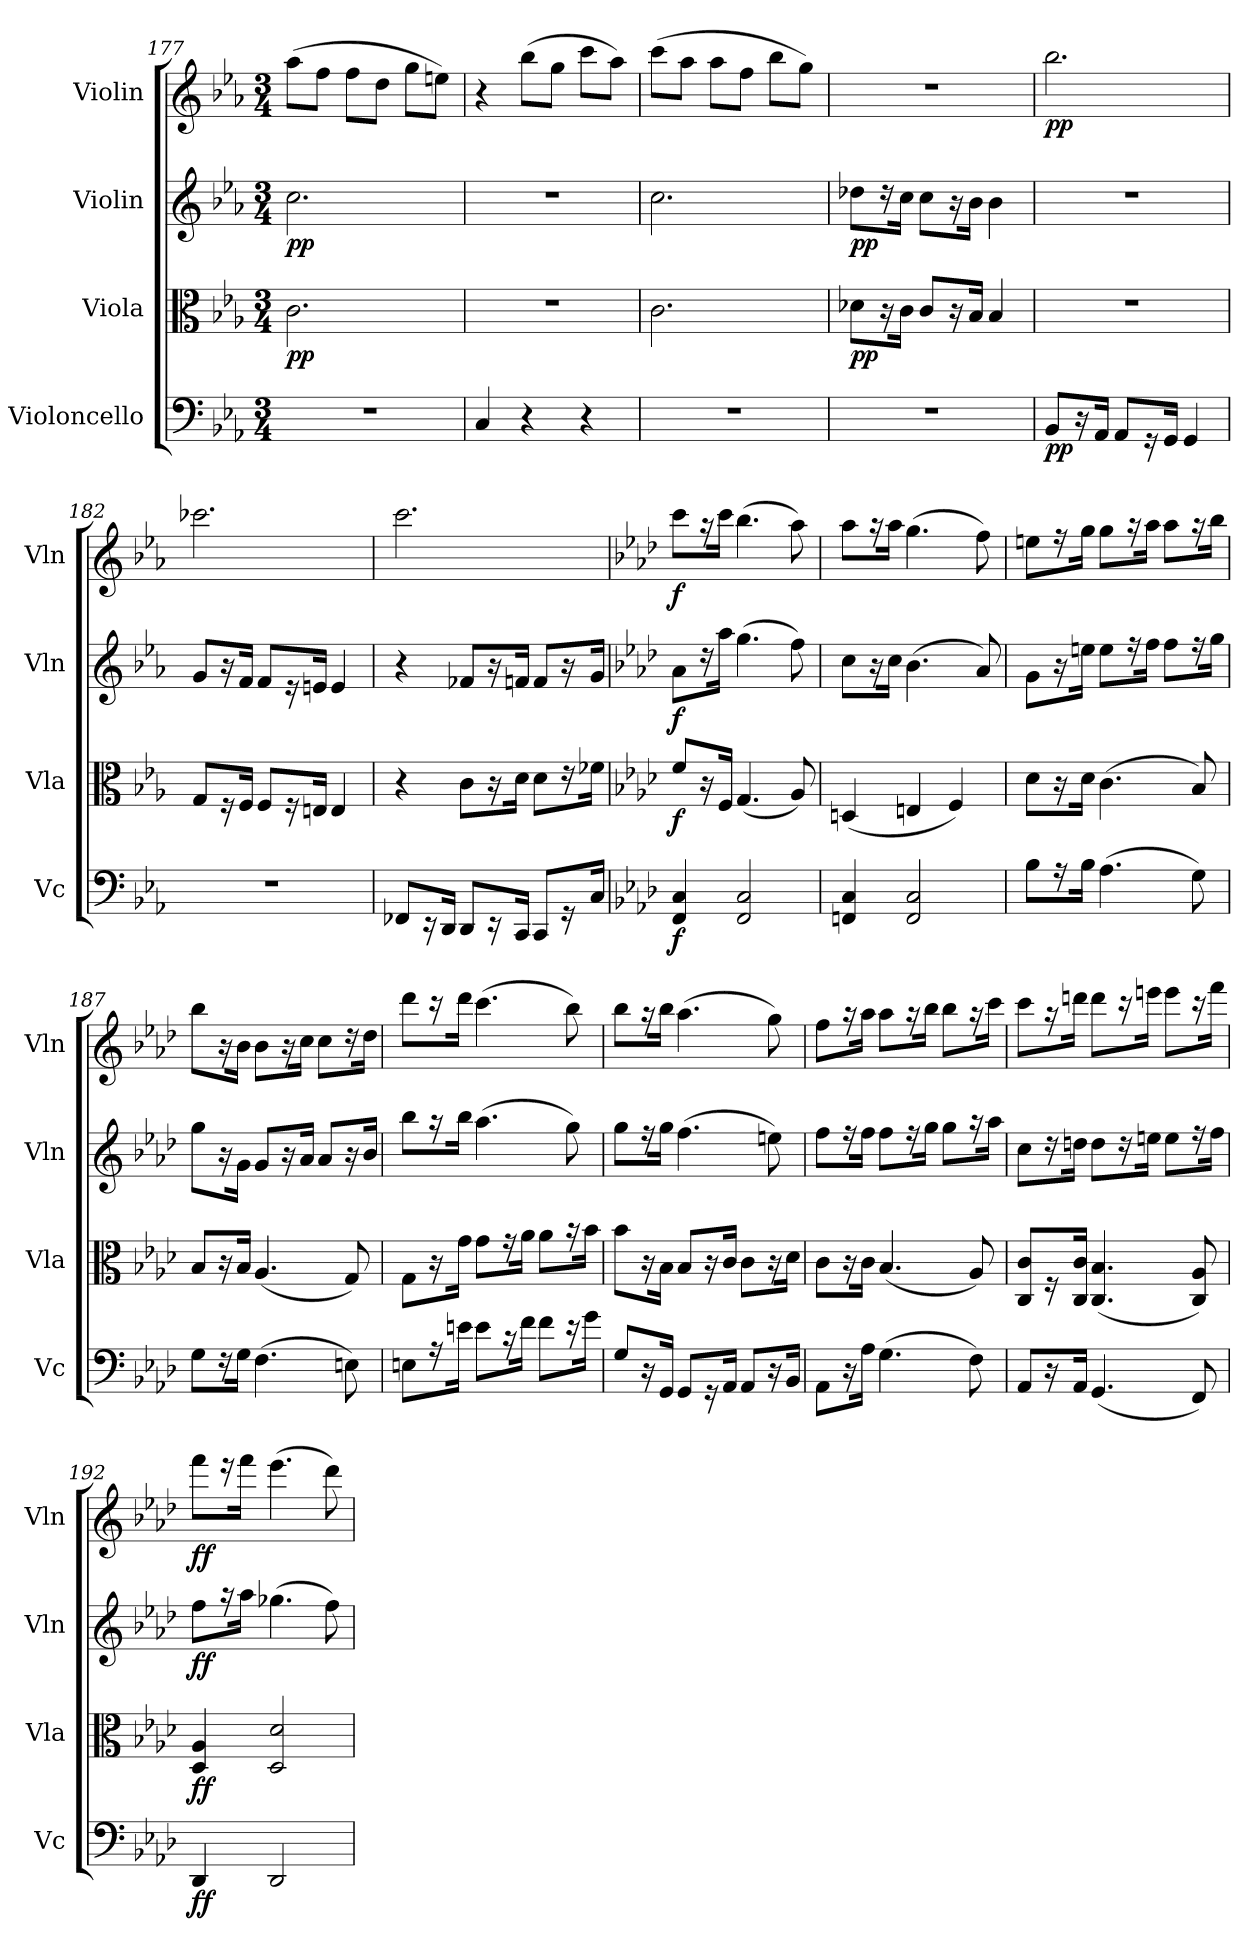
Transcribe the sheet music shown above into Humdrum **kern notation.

**kern	**dynam	**kern	**dynam	**kern	**dynam	**kern	**dynam
*part4	*part4	*part3	*part3	*part2	*part2	*part1	*part1
*staff4	*staff4	*staff3	*staff3	*staff2	*staff2	*staff1	*staff1
*I"Violoncello	*	*I"Viola	*	*I"Violin	*	*I"Violin	*
*I'Vc	*	*I'Vla	*	*I'Vln	*	*I'Vln	*
*clefF4	*	*clefC3	*	*clefG2	*	*clefG2	*
*k[b-e-a-]	*	*k[b-e-a-]	*	*k[b-e-a-]	*	*k[b-e-a-]	*
*M3/4	*	*M3/4	*	*M3/4	*	*M3/4	*
=177	=177	=177	=177	=177	=177	=177	=177
2.r	.	2.c\	pp	2.cc\	pp	(8aa-\L	.
.	.	.	.	.	.	8ff\J	.
.	.	.	.	.	.	8ff\L	.
.	.	.	.	.	.	8dd\J	.
.	.	.	.	.	.	8gg\L	.
.	.	.	.	.	.	8een\J)	.
=178	=178	=178	=178	=178	=178	=178	=178
4C/	.	2.r	.	2.r	.	4r	.
4r	.	.	.	.	.	(8bb-\L	.
.	.	.	.	.	.	8gg\J	.
4r	.	.	.	.	.	8ccc\L	.
.	.	.	.	.	.	8aa-\J)	.
=179	=179	=179	=179	=179	=179	=179	=179
2.r	.	2.c\	.	2.cc\	.	(8ccc\L	.
.	.	.	.	.	.	8aa-\J	.
.	.	.	.	.	.	8aa-\L	.
.	.	.	.	.	.	8ff\J	.
.	.	.	.	.	.	8bb-\L	.
.	.	.	.	.	.	8gg\J)	.
=180	=180	=180	=180	=180	=180	=180	=180
2.r	.	8d-X\L	pp	8dd-X\L	pp	2.r	.
.	.	16r	.	16r	.	.	.
.	.	16c\Jk	.	16cc\Jk	.	.	.
.	.	8c/L	.	8cc\L	.	.	.
.	.	16r	.	16r	.	.	.
.	.	16B-/Jk	.	16b-\Jk	.	.	.
.	.	4B-/	.	4b-\	.	.	.
=181	=181	=181	=181	=181	=181	=181	=181
8BB-/L	pp	2.r	.	2.r	.	2.bb-\	pp
16r	.	.	.	.	.	.	.
16AA-/Jk	.	.	.	.	.	.	.
8AA-/L	.	.	.	.	.	.	.
16r	.	.	.	.	.	.	.
16GG/Jk	.	.	.	.	.	.	.
4GG/	.	.	.	.	.	.	.
=182	=182	=182	=182	=182	=182	=182	=182
2.r	.	8G/L	.	8g/L	.	2.ccc-X\	.
.	.	16r	.	16r	.	.	.
.	.	16F/Jk	.	16f/Jk	.	.	.
.	.	8F/L	.	8f/L	.	.	.
.	.	16r	.	16r	.	.	.
.	.	16En/Jk	.	16en/Jk	.	.	.
.	.	4E/	.	4e/	.	.	.
=183	=183	=183	=183	=183	=183	=183	=183
8FF-X/L	.	4r	.	4r	.	2.ccc\	.
16r	.	.	.	.	.	.	.
16DD/Jk	.	.	.	.	.	.	.
8DD/L	.	8c\L	.	8f-X/L	.	.	.
16r	.	16r	.	16r	.	.	.
16CC/Jk	.	16d\Jk	.	16fn/Jk	.	.	.
8CC/L	.	8d\L	.	8f/L	.	.	.
16r	.	16r	.	16r	.	.	.
16C/Jk	.	16f-X\Jk	.	16g/Jk	.	.	.
=184	=184	=184	=184	=184	=184	=184	=184
*k[b-e-a-d-]	*	*k[b-e-a-d-]	*	*k[b-e-a-d-]	*	*k[b-e-a-d-]	*
*	*	*	*	*	*	*MM180	*
4FF/ 4C/	f	8f/L	f	8a-\L	f	8ccc\L	f
.	.	16r	.	16r	.	16r	.
.	.	16F/Jk	.	16aa-\Jk	.	16ccc\Jk	.
2FF/ 2C/	.	(4.G/	.	(4.gg\	.	(4.bb-\	.
.	.	8A-/)	.	8ff\)	.	8aa-\)	.
=185	=185	=185	=185	=185	=185	=185	=185
4FFn/ 4C/	.	(4Dn/	.	8cc\L	.	8aa-\L	.
.	.	.	.	16r	.	16r	.
.	.	.	.	16cc\Jk	.	16aa-\Jk	.
2FF/ 2C/	.	4En/	.	(4.b-\	.	(4.gg\	.
.	.	4F/)	.	.	.	.	.
.	.	.	.	8a-/)	.	8ff\)	.
=186	=186	=186	=186	=186	=186	=186	=186
8B-\L	.	8d-\L	.	8g\L	.	8een\L	.
16r	.	16r	.	16r	.	16r	.
16B-\Jk	.	16d-\Jk	.	16een\Jk	.	16gg\Jk	.
(4.A-\	.	(4.c\	.	8ee\L	.	8gg\L	.
.	.	.	.	16r	.	16r	.
.	.	.	.	16ff\Jk	.	16aa-\Jk	.
.	.	.	.	8ff\L	.	8aa-\L	.
8G\)	.	8B-/)	.	16r	.	16r	.
.	.	.	.	16gg\Jk	.	16bb-\Jk	.
=187	=187	=187	=187	=187	=187	=187	=187
8G\L	.	8B-/L	.	8gg\L	.	8bb-\L	.
16r	.	16r	.	16r	.	16r	.
16G\Jk	.	16B-/Jk	.	16g\Jk	.	16b-\Jk	.
(4.F\	.	(4.A-/	.	8g/L	.	8b-\L	.
.	.	.	.	16r	.	16r	.
.	.	.	.	16a-/Jk	.	16cc\Jk	.
.	.	.	.	8a-/L	.	8cc\L	.
8En\)	.	8G/)	.	16r	.	16r	.
.	.	.	.	16b-/Jk	.	16dd-\Jk	.
=188	=188	=188	=188	=188	=188	=188	=188
8En\L	.	8G\L	.	8bb-\L	.	8ddd-\L	.
16r	.	16r	.	16r	.	16r	.
16en\Jk	.	16g\Jk	.	16bb-\Jk	.	16ddd-\Jk	.
8e\L	.	8g\L	.	(4.aa-\	.	(4.ccc\	.
16r	.	16r	.	.	.	.	.
16f\Jk	.	16a-\Jk	.	.	.	.	.
8f\L	.	8a-\L	.	.	.	.	.
16r	.	16r	.	8gg\)	.	8bb-\)	.
16g\Jk	.	16b-\Jk	.	.	.	.	.
=189	=189	=189	=189	=189	=189	=189	=189
8G/L	.	8b-\L	.	8gg\L	.	8bb-\L	.
16r	.	16r	.	16r	.	16r	.
16GG/Jk	.	16B-\Jk	.	16gg\Jk	.	16bb-\Jk	.
8GG/L	.	8B-/L	.	(4.ff\	.	(4.aa-\	.
16r	.	16r	.	.	.	.	.
16AA-/Jk	.	16c/Jk	.	.	.	.	.
8AA-/L	.	8c\L	.	.	.	.	.
16r	.	16r	.	8een\)	.	8gg\)	.
16BB-/Jk	.	16d-\Jk	.	.	.	.	.
=190	=190	=190	=190	=190	=190	=190	=190
8AA-\L	.	8c\L	.	8ff\L	.	8ff\L	.
16r	.	16r	.	16r	.	16r	.
16A-\Jk	.	16c\Jk	.	16ff\Jk	.	16aa-\Jk	.
(4.G\	.	(4.B-/	.	8ff\L	.	8aa-\L	.
.	.	.	.	16r	.	16r	.
.	.	.	.	16gg\Jk	.	16bb-\Jk	.
.	.	.	.	8gg\L	.	8bb-\L	.
8F\)	.	8A-/)	.	16r	.	16r	.
.	.	.	.	16aa-\Jk	.	16ccc\Jk	.
=191	=191	=191	=191	=191	=191	=191	=191
8AA-/L	.	8C/ 8c/L	.	8cc\L	.	8ccc\L	.
16r	.	16r	.	16r	.	16r	.
16AA-/Jk	.	16C/ 16c/Jk	.	16ddn\Jk	.	16dddn\Jk	.
(4.GG/	.	(4.C/ 4.B-/	.	8dd\L	.	8ddd\L	.
.	.	.	.	16r	.	16r	.
.	.	.	.	16een\Jk	.	16eeen\Jk	.
.	.	.	.	8ee\L	.	8eee\L	.
8FF/)	.	8C/ 8A-/)	.	16r	.	16r	.
.	.	.	.	16ff\Jk	.	16fff\Jk	.
=192	=192	=192	=192	=192	=192	=192	=192
4DD-/	ff	4D-/ 4A-/	ff	8ff\L	ff	8fff\L	ff
.	.	.	.	16r	.	16r	.
.	.	.	.	16aa-\Jk	.	16fff\Jk	.
2DD-/	.	2D-/ 2d-/	.	(4.gg-X\	.	(4.eee-\	.
.	.	.	.	8ff\)	.	8ddd-\)	.
=	=	=	=	=	=	=	=
*-	*-	*-	*-	*-	*-	*-	*-
